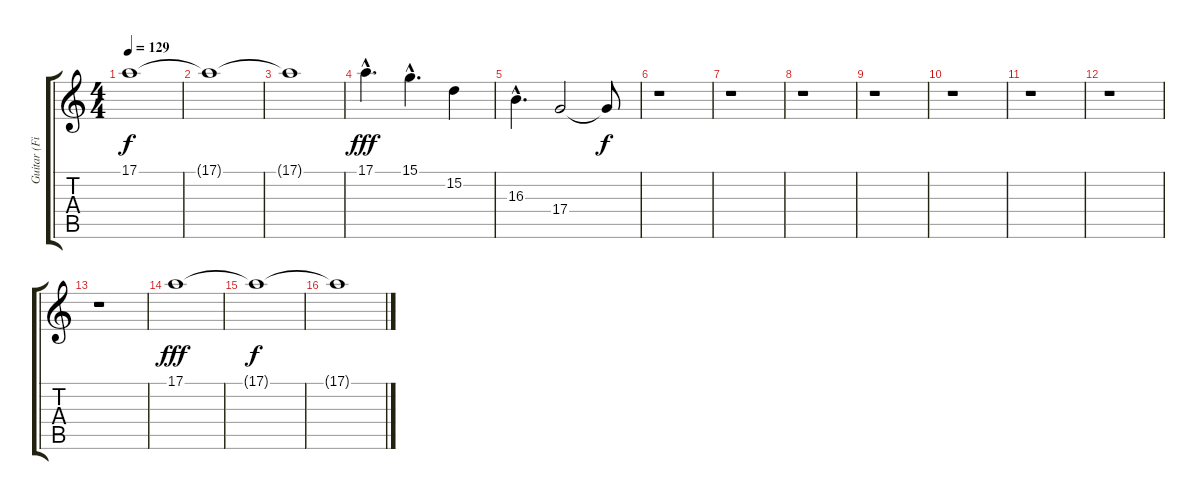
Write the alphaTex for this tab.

\track ("Guitar (Fill)" "Guitar (Fi") {instrument lead2sawtooth}
\staff {score tabs}
\tuning (E4 B3 G3 D3 A2 E2) {hide}
\ts (4 4)
\tempo 129
\clef g2
\ks c
17.1{t}.1{dy f} |
17.1{t}.1 |
17.1{t}.1 |
17.1{hac}.4{d dy fff} 15.1{hac}.4{d} 15.2.4 |
16.3{hac}.4{d} 17.4.2 17.4{t}.8{dy f volume 2} |
r.1 |
r.1 |
r.1 |
r.1 |
r.1 |
r.1 |
r.1 |
r.1{volume 3} |
17.1.1{dy fff volume 5} |
17.1{t}.1{dy f} |
17.1{t}.1
